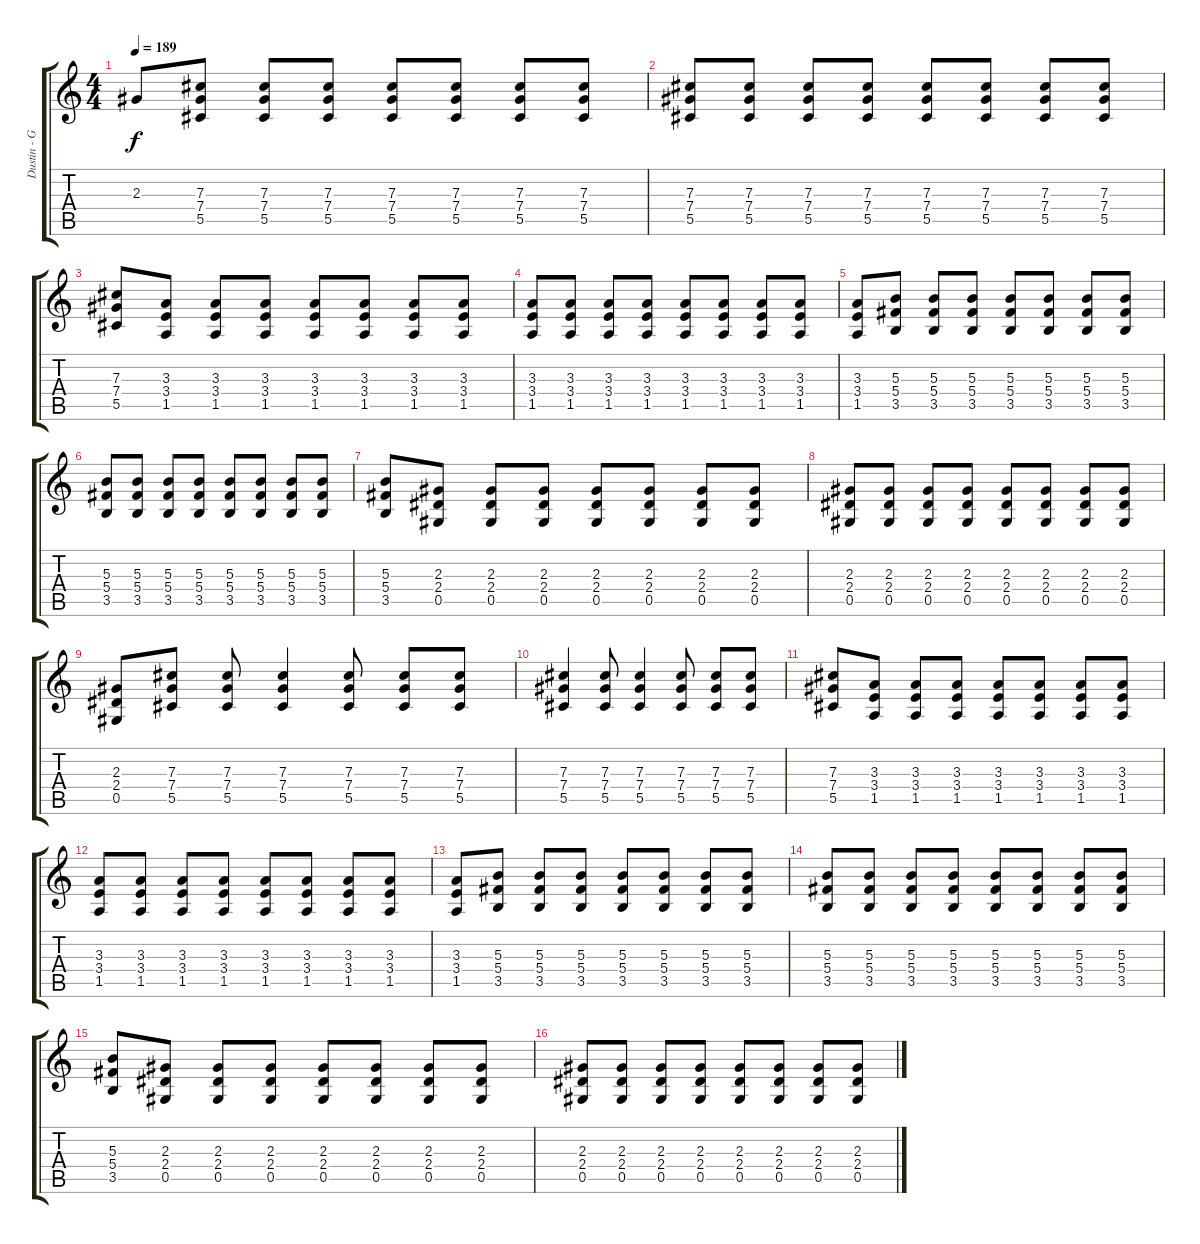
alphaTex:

\track ("Dustin - Guitar" "Dustin - G") {instrument distortionguitar}
\staff {score tabs}
\tuning (Eb4 Bb3 Gb3 Db3 Ab2 Db2) {hide}
\ts (4 4)
\tempo 189
\clef g2
\ks c
2.3{t}.8{dy f} (7.3 7.4 5.5).8 (7.3 7.4 5.5).8 (7.3 7.4 5.5).8 (7.3 7.4 5.5).8 (7.3 7.4 5.5).8 (7.3 7.4 5.5).8 (7.3 7.4 5.5).8 |
(7.3 7.4 5.5).8 (7.3 7.4 5.5).8 (7.3 7.4 5.5).8 (7.3 7.4 5.5).8 (7.3 7.4 5.5).8 (7.3 7.4 5.5).8 (7.3 7.4 5.5).8 (7.3 7.4 5.5).8 |
(7.3 7.4 5.5).8 (3.3 3.4 1.5).8 (3.3 3.4 1.5).8 (3.3 3.4 1.5).8 (3.3 3.4 1.5).8 (3.3 3.4 1.5).8 (3.3 3.4 1.5).8 (3.3 3.4 1.5).8 |
(3.3 3.4 1.5).8 (3.3 3.4 1.5).8 (3.3 3.4 1.5).8 (3.3 3.4 1.5).8 (3.3 3.4 1.5).8 (3.3 3.4 1.5).8 (3.3 3.4 1.5).8 (3.3 3.4 1.5).8 |
(3.3 3.4 1.5).8 (5.3 5.4 3.5).8 (5.3 5.4 3.5).8 (5.3 5.4 3.5).8 (5.3 5.4 3.5).8 (5.3 5.4 3.5).8 (5.3 5.4 3.5).8 (5.3 5.4 3.5).8 |
(5.3 5.4 3.5).8 (5.3 5.4 3.5).8 (5.3 5.4 3.5).8 (5.3 5.4 3.5).8 (5.3 5.4 3.5).8 (5.3 5.4 3.5).8 (5.3 5.4 3.5).8 (5.3 5.4 3.5).8 |
(5.3 5.4 3.5).8 (2.3 2.4 0.5).8 (2.3 2.4 0.5).8 (2.3 2.4 0.5).8 (2.3 2.4 0.5).8 (2.3 2.4 0.5).8 (2.3 2.4 0.5).8 (2.3 2.4 0.5).8 |
(2.3 2.4 0.5).8 (2.3 2.4 0.5).8 (2.3 2.4 0.5).8 (2.3 2.4 0.5).8 (2.3 2.4 0.5).8 (2.3 2.4 0.5).8 (2.3 2.4 0.5).8 (2.3 2.4 0.5).8 |
(2.3 2.4 0.5).8 (7.3 7.4 5.5).8{instrument electricguitarmuted} (7.3 7.4 5.5).8 (7.3 7.4 5.5).4{instrument distortionguitar} (7.3 7.4 5.5).8 (7.3 7.4 5.5).8 (7.3 7.4 5.5).8 |
(7.3 7.4 5.5).4 (7.3 7.4 5.5).8 (7.3 7.4 5.5).4 (7.3 7.4 5.5).8 (7.3 7.4 5.5).8 (7.3 7.4 5.5).8 |
(7.3 7.4 5.5).8 (3.3 3.4 1.5).8 (3.3 3.4 1.5).8 (3.3 3.4 1.5).8 (3.3 3.4 1.5).8 (3.3 3.4 1.5).8 (3.3 3.4 1.5).8 (3.3 3.4 1.5).8 |
(3.3 3.4 1.5).8 (3.3 3.4 1.5).8 (3.3 3.4 1.5).8 (3.3 3.4 1.5).8 (3.3 3.4 1.5).8 (3.3 3.4 1.5).8 (3.3 3.4 1.5).8 (3.3 3.4 1.5).8 |
(3.3 3.4 1.5).8 (5.3 5.4 3.5).8 (5.3 5.4 3.5).8 (5.3 5.4 3.5).8 (5.3 5.4 3.5).8 (5.3 5.4 3.5).8 (5.3 5.4 3.5).8 (5.3 5.4 3.5).8 |
(5.3 5.4 3.5).8 (5.3 5.4 3.5).8 (5.3 5.4 3.5).8 (5.3 5.4 3.5).8 (5.3 5.4 3.5).8 (5.3 5.4 3.5).8 (5.3 5.4 3.5).8 (5.3 5.4 3.5).8 |
(5.3 5.4 3.5).8 (2.3 2.4 0.5).8 (2.3 2.4 0.5).8 (2.3 2.4 0.5).8 (2.3 2.4 0.5).8 (2.3 2.4 0.5).8 (2.3 2.4 0.5).8 (2.3 2.4 0.5).8 |
(2.3 2.4 0.5).8 (2.3 2.4 0.5).8 (2.3 2.4 0.5).8 (2.3 2.4 0.5).8 (2.3 2.4 0.5).8 (2.3 2.4 0.5).8 (2.3 2.4 0.5).8 (2.3 2.4 0.5).8
